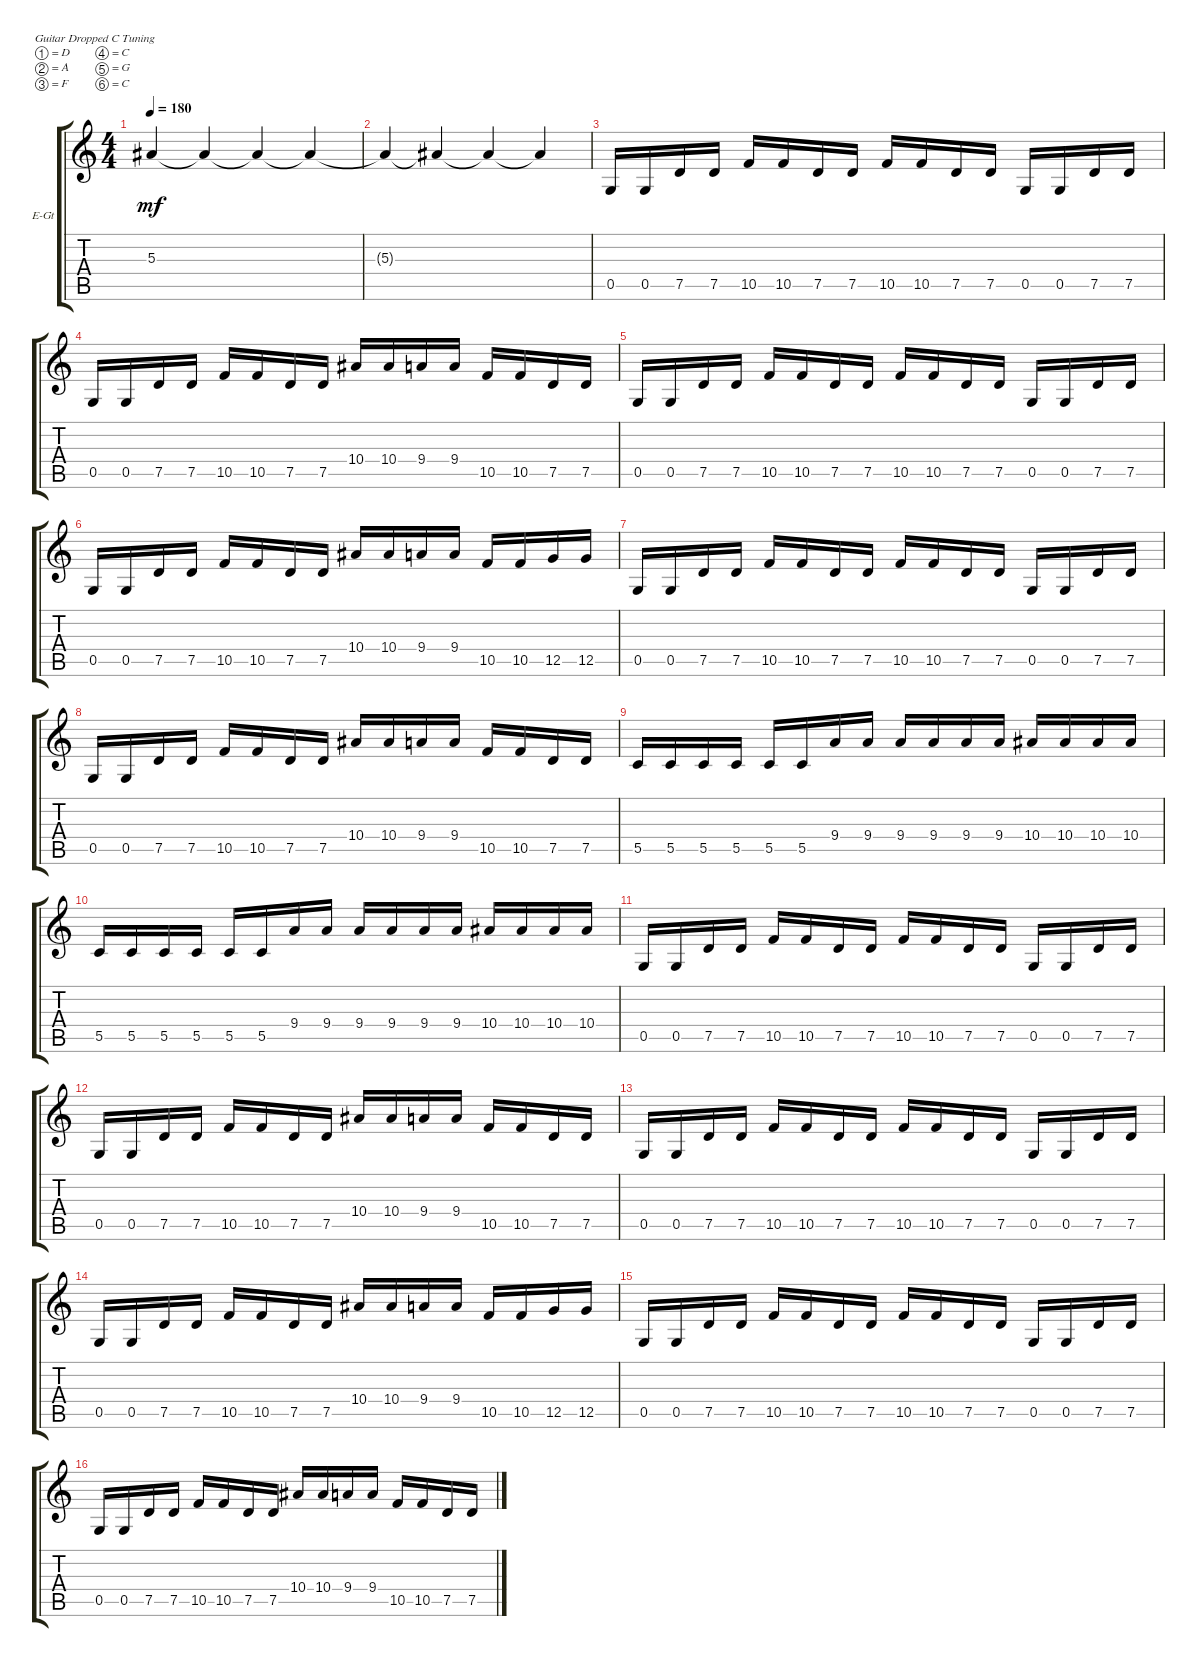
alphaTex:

\defaultSystemsLayout 4
\bracketExtendMode groupsimilarinstruments
\firstSystemTrackNameOrientation horizontal
\otherSystemsTrackNameOrientation horizontal
\track ("Electric Guitar" "E-Gt") {instrument distortionguitar}
\staff {score tabs}
\tuning (D4 A3 F3 C3 G2 C2)
\ts (4 4)
\tempo 180
\clef g2
\scale
0.333333
\ks c
5.3{t}.4{dy mf} 5.3{t}.4 5.3{t}.4 5.3{t}.4 |
\scale
0.333333 5.3{t}.4 5.3{t}.4 5.3{t}.4 5.3{t}.4 |
\scale
0.333333 0.5.16 0.5.16 7.5.16 7.5.16 10.5.16 10.5.16 7.5.16 7.5.16 10.5.16 10.5.16 7.5.16 7.5.16 0.5.16 0.5.16 7.5.16 7.5.16 |
\scale
0.333333 0.5.16 0.5.16 7.5.16 7.5.16 10.5.16 10.5.16 7.5.16 7.5.16 10.4.16 10.4.16 9.4.16 9.4.16 10.5.16 10.5.16 7.5.16 7.5.16 |
\scale
0.333333 0.5.16 0.5.16 7.5.16 7.5.16 10.5.16 10.5.16 7.5.16 7.5.16 10.5.16 10.5.16 7.5.16 7.5.16 0.5.16 0.5.16 7.5.16 7.5.16 |
\scale
0.333333 0.5.16 0.5.16 7.5.16 7.5.16 10.5.16 10.5.16 7.5.16 7.5.16 10.4.16 10.4.16 9.4.16 9.4.16 10.5.16 10.5.16 12.5.16 12.5.16 |
\scale
0.333333 0.5.16 0.5.16 7.5.16 7.5.16 10.5.16 10.5.16 7.5.16 7.5.16 10.5.16 10.5.16 7.5.16 7.5.16 0.5.16 0.5.16 7.5.16 7.5.16 |
\scale
0.333333 0.5.16 0.5.16 7.5.16 7.5.16 10.5.16 10.5.16 7.5.16 7.5.16 10.4.16 10.4.16 9.4.16 9.4.16 10.5.16 10.5.16 7.5.16 7.5.16 |
5.5.16 5.5.16 5.5.16 5.5.16 5.5.16 5.5.16 9.4.16 9.4.16 9.4.16 9.4.16 9.4.16 9.4.16 10.4.16 10.4.16 10.4.16 10.4.16 |
5.5.16 5.5.16 5.5.16 5.5.16 5.5.16 5.5.16 9.4.16 9.4.16 9.4.16 9.4.16 9.4.16 9.4.16 10.4.16 10.4.16 10.4.16 10.4.16 |
0.5.16 0.5.16 7.5.16 7.5.16 10.5.16 10.5.16 7.5.16 7.5.16 10.5.16 10.5.16 7.5.16 7.5.16 0.5.16 0.5.16 7.5.16 7.5.16 |
0.5.16 0.5.16 7.5.16 7.5.16 10.5.16 10.5.16 7.5.16 7.5.16 10.4.16 10.4.16 9.4.16 9.4.16 10.5.16 10.5.16 7.5.16 7.5.16 |
0.5.16 0.5.16 7.5.16 7.5.16 10.5.16 10.5.16 7.5.16 7.5.16 10.5.16 10.5.16 7.5.16 7.5.16 0.5.16 0.5.16 7.5.16 7.5.16 |
0.5.16 0.5.16 7.5.16 7.5.16 10.5.16 10.5.16 7.5.16 7.5.16 10.4.16 10.4.16 9.4.16 9.4.16 10.5.16 10.5.16 12.5.16 12.5.16 |
0.5.16 0.5.16 7.5.16 7.5.16 10.5.16 10.5.16 7.5.16 7.5.16 10.5.16 10.5.16 7.5.16 7.5.16 0.5.16 0.5.16 7.5.16 7.5.16 |
0.5.16 0.5.16 7.5.16 7.5.16 10.5.16 10.5.16 7.5.16 7.5.16 10.4.16 10.4.16 9.4.16 9.4.16 10.5.16 10.5.16 7.5.16 7.5.16
